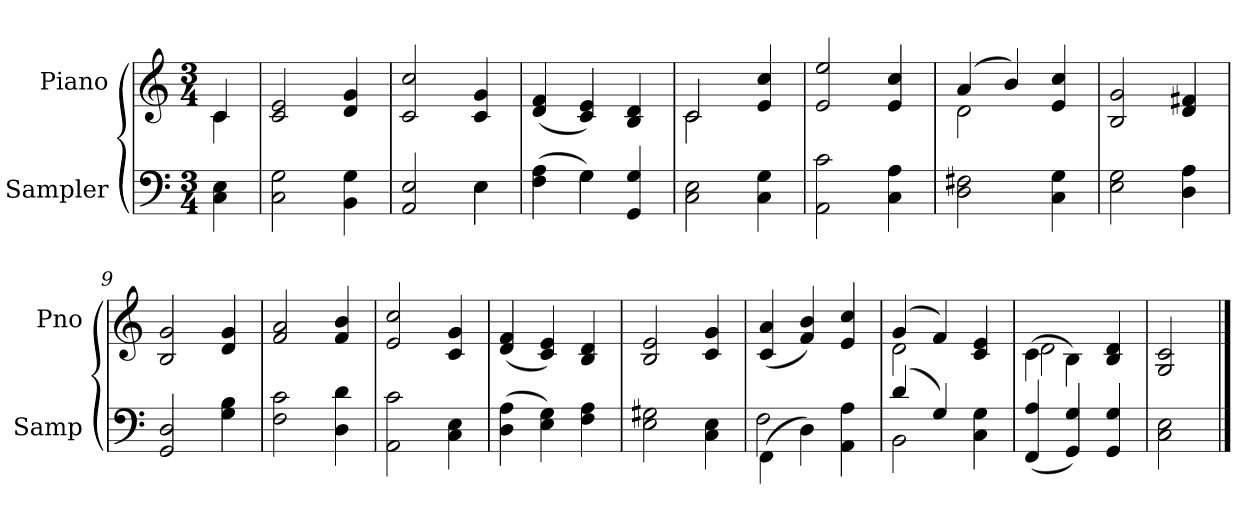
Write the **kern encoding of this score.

**kern	**kern
*part2	*part1
*staff2	*staff1
*I"Sampler	*I"Piano
*I'Samp	*I'Pno
*clefF4	*clefG2
*M3/4	*M3/4
=1	=1
*	*^
4C 4E	4c/	4c
*	*v	*v
=2	=2
2C 2G	2c 2e
4BB 4G	4d 4g
=3	=3
*^	*
2AA 2E	2ryy	2c 2cc
4E\	4E	4c 4g
=4	=4	=4
(4F 4A	4ryy	(4d 4f
4G\)	4G	4c 4e)
4GG 4G	4ryy	4B 4d
*v	*v	*
=5	=5
*	*^
2C 2E	2c/	2c
4C 4G	4e 4cc	4ryy
*	*v	*v
=6	=6
2AA 2c	2e 2ee
4C 4A	4e 4cc
=7	=7
*	*^
2D 2F#X	(4a/	2d
.	4b/)	.
4C 4G	4e 4cc	4ryy
*	*v	*v
=8	=8
2E 2G	2B 2g
4D 4A	4d 4f#X
=9	=9
2GG 2D	2B 2g
4G 4B	4d 4g
=10	=10
2F 2c	2f 2a
4D 4d	4f 4b
=11	=11
2AA 2c	2e 2cc
4C 4E	4c 4g
=12	=12
(4D 4A	(4d 4f
4E 4G)	4c 4e)
4F 4A	4B 4d
=13	=13
2E 2G#X	2B 2e
4C 4E	4c 4g
=14	=14
*^	*
(4FF\	2F	(4c 4a
4D\)	.	4f 4b)
4AA 4A	4ryy	4e 4cc
=15	=15	=15
*	*	*^
(4d/	2BB	(4g/	2d
4G/)	.	4f/)	.
4C 4G	4ryy	4c 4e	4ryy
*v	*v	*	*
=16	=16	=16
(4FF 4A	(4c\	2d
4GG 4G)	4B\)	.
4GG 4G	4B 4d	4ryy
*	*v	*v
=17	=17
2C 2E	2G 2c
==	==
*-	*-
